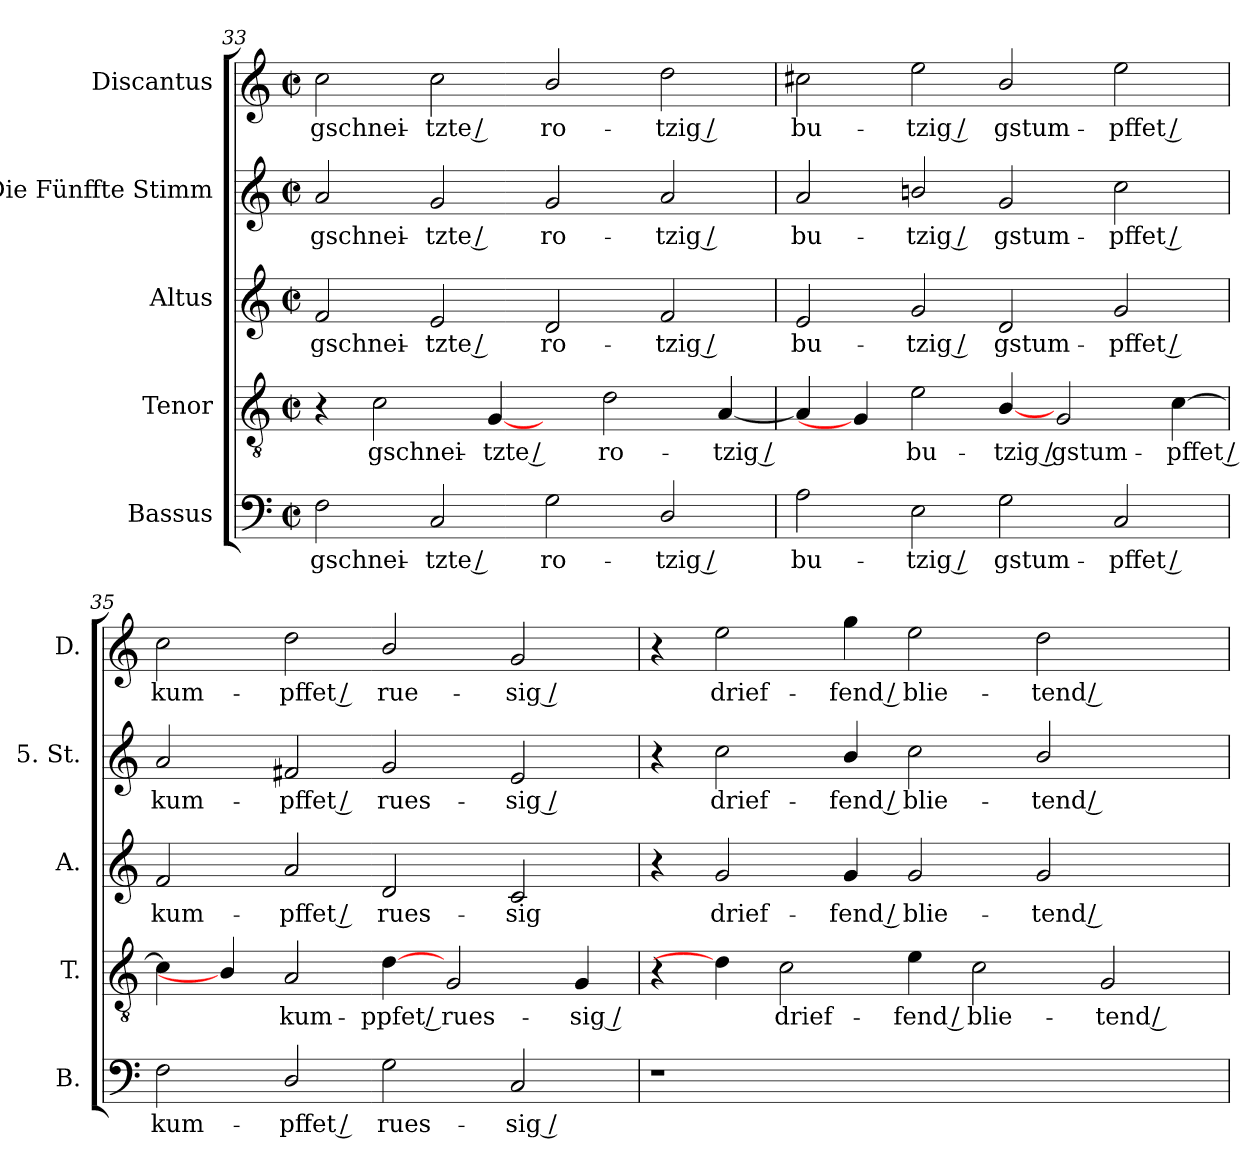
**kern	**text	**kern	**text	**kern	**text	**kern	**text	**kern	**text
*part5	*part5	*part4	*part4	*part3	*part3	*part2	*part2	*part1	*part1
*staff5	*staff5	*staff4	*staff4	*staff3	*staff3	*staff2	*staff2	*staff1	*staff1
*I"Bassus	*	*I"Tenor	*	*I"Altus	*	*I"Die Fünffte Stimm	*	*I"Discantus	*
*I'B.	*	*I'T.	*	*I'A.	*	*I'5. St.	*	*I'D.	*
*clefF4	*	*clefGv2	*	*clefG2	*	*clefG2	*	*clefG2	*
*	*	*ITrd7c12	*	*	*	*	*	*	*
*k[]	*	*k[]	*	*k[]	*	*k[]	*	*k[]	*
*C:	*	*C:	*	*C:	*	*C:	*	*C:	*
*M2/2	*	*M2/2	*	*M2/2	*	*M2/2	*	*M2/2	*
*met(c|)	*	*met(c|)	*	*met(c|)	*	*met(c|)	*	*met(c|)	*
=33	=33	=33	=33	=33	=33	=33	=33	=33	=33
!	!LO:LY:b:color=#000000	!	!	!	!	!	!	!	!
!	!	!	!	!	!LO:LY:b:color=#000000	!	!	!	!
!	!	!	!	!	!	!	!LO:LY:b:color=#000000	!	!
!	!	!	!	!	!	!	!	!	!LO:LY:b:color=#000000
2Fi\	gschnei-	4r	.	2fi/	gschnei-	2ai/	gschnei-	2cci\	gschnei-
!	!	!	!LO:LY:b:color=#000000	!	!	!	!	!	!
.	.	2Ci\	gschnei-	.	.	.	.	.	.
!	!LO:LY:b:color=#000000	!	!	!	!	!	!	!	!
!	!	!	!	!	!LO:LY:b:color=#000000	!	!	!	!
!	!	!	!	!	!	!	!LO:LY:b:color=#000000	!	!
!	!	!	!	!	!	!	!	!	!LO:LY:b:color=#000000
2Ci/	-tzte /	.	.	2ei/	-tzte /	2gi/	-tzte /	2cci\	-tzte /
!	!	!	!LO:LY:b:color=#000000	!	!	!	!	!	!
.	.	[4GGi/	-tzte /	.	.	.	.	.	.
!	!LO:LY:b:color=#000000	!	!	!	!	!	!	!	!
!	!	!	!	!	!LO:LY:b:color=#000000	!	!	!	!
!	!	!	!	!	!	!	!LO:LY:b:color=#000000	!	!
!	!	!	!	!	!	!	!	!	!LO:LY:b:color=#000000
2Gi\	ro-	4ryy	.	2di/	ro-	2gi/	ro-	2bi/	ro-
!	!	!	!LO:LY:b:color=#000000	!	!	!	!	!	!
.	.	2Di\	ro-	.	.	.	.	.	.
!	!LO:LY:b:color=#000000	!	!	!	!	!	!	!	!
!	!	!	!	!	!LO:LY:b:color=#000000	!	!	!	!
!	!	!	!	!	!	!	!LO:LY:b:color=#000000	!	!
!	!	!	!	!	!	!	!	!	!LO:LY:b:color=#000000
2Di/	-tzig /	.	.	2fi/	-tzig /	2ai/	-tzig /	2ddi\	-tzig /
!	!	!	!LO:LY:b:color=#000000	!	!	!	!	!	!
.	.	[4AAi/	-tzig /	.	.	.	.	.	.
!!LO:PB:g=z
=34	=34	=34	=34	=34	=34	=34	=34	=34	=34
!	!LO:LY:b:color=#000000	!	!	!	!	!	!	!	!
!	!	!	!	!	!LO:LY:b:color=#000000	!	!	!	!
!	!	!	!	!	!	!	!LO:LY:b:color=#000000	!	!
!	!	!	!	!	!	!	!	!	!LO:LY:b:color=#000000
2Ai\	bu-	4AAi/]	.	2ei/	bu-	2ai/	bu-	2cc#Xi\	bu-
.	.	4GGi/]	.	.	.	.	.	.	.
!	!LO:LY:b:color=#000000	!	!	!	!	!	!	!	!
!	!	!	!LO:LY:b:color=#000000	!	!	!	!	!	!
!	!	!	!	!	!LO:LY:b:color=#000000	!	!	!	!
!	!	!	!	!	!	!	!LO:LY:b:color=#000000	!	!
!	!	!	!	!	!	!	!	!	!LO:LY:b:color=#000000
2Ei\	-tzig /	2Ei\	bu-	2gi/	-tzig /	2bni/	-tzig /	2eei\	-tzig /
!	!LO:LY:b:color=#000000	!	!	!	!	!	!	!	!
!	!	!	!LO:LY:b:color=#000000	!	!	!	!	!	!
!	!	!	!	!	!LO:LY:b:color=#000000	!	!	!	!
!	!	!	!	!	!	!	!LO:LY:b:color=#000000	!	!
!	!	!	!	!	!	!	!	!	!LO:LY:b:color=#000000
2Gi\	gstum-	[4BBi/	-tzig /	2di/	gstum-	2gi/	gstum-	2bi/	gstum-
!	!	!	!LO:LY:b:color=#000000	!	!	!	!	!	!
.	.	2GGi/	gstum-	.	.	.	.	.	.
!	!LO:LY:b:color=#000000	!	!	!	!	!	!	!	!
!	!	!	!	!	!LO:LY:b:color=#000000	!	!	!	!
!	!	!	!	!	!	!	!LO:LY:b:color=#000000	!	!
!	!	!	!	!	!	!	!	!	!LO:LY:b:color=#000000
2Ci/	-pffet /	.	.	2gi/	-pffet /	2cci\	-pffet /	2eei\	-pffet /
!	!	!	!LO:LY:b:color=#000000	!	!	!	!	!	!
.	.	[4Ci\	-pffet /	.	.	.	.	.	.
=35	=35	=35	=35	=35	=35	=35	=35	=35	=35
!	!LO:LY:b:color=#000000	!	!	!	!	!	!	!	!
!	!	!	!	!	!LO:LY:b:color=#000000	!	!	!	!
!	!	!	!	!	!	!	!LO:LY:b:color=#000000	!	!
!	!	!	!	!	!	!	!	!	!LO:LY:b:color=#000000
2Fi\	kum-	4Ci\]	.	2fi/	kum-	2ai/	kum-	2cci\	kum-
.	.	4BBi/]	.	.	.	.	.	.	.
!	!LO:LY:b:color=#000000	!	!	!	!	!	!	!	!
!	!	!	!LO:LY:b:color=#000000	!	!	!	!	!	!
!	!	!	!	!	!LO:LY:b:color=#000000	!	!	!	!
!	!	!	!	!	!	!	!LO:LY:b:color=#000000	!	!
!	!	!	!	!	!	!	!	!	!LO:LY:b:color=#000000
2Di/	-pffet /	2AAi/	kum-	2ai/	-pffet /	2f#Xi/	-pffet /	2ddi\	-pffet /
!	!LO:LY:b:color=#000000	!	!	!	!	!	!	!	!
!	!	!	!LO:LY:b:color=#000000	!	!	!	!	!	!
!	!	!	!	!	!LO:LY:b:color=#000000	!	!	!	!
!	!	!	!	!	!	!	!LO:LY:b:color=#000000	!	!
!	!	!	!	!	!	!	!	!	!LO:LY:b:color=#000000
2Gi\	rues-	[4Di\	-ppfet /	2di/	rues-	2gi/	rues-	2bi/	rue-
!	!	!	!LO:LY:b:color=#000000	!	!	!	!	!	!
.	.	2GGi/	rues-	.	.	.	.	.	.
!	!LO:LY:b:color=#000000	!	!	!	!	!	!	!	!
!	!	!	!	!	!LO:LY:b:color=#000000	!	!	!	!
!	!	!	!	!	!	!	!LO:LY:b:color=#000000	!	!
!	!	!	!	!	!	!	!	!	!LO:LY:b:color=#000000
2Ci/	-sig /	.	.	2ci/	-sig	2ei/	-sig /	2gi/	-sig /
!	!	!	!LO:LY:b:color=#000000	!	!	!	!	!	!
.	.	4GGi/	-sig /	.	.	.	.	.	.
=36	=36	=36	=36	=36	=36	=36	=36	=36	=36
!LO:N:vis=1	!	!	!	!	!	!	!	!	!
1r	.	4r	.	4r	.	4r	.	4r	.
!	!	!	!	!	!LO:LY:b:color=#000000	!	!	!	!
!	!	!	!	!	!	!	!LO:LY:b:color=#000000	!	!
!	!	!	!	!	!	!	!	!	!LO:LY:b:color=#000000
.	.	4Di\]	.	2gi/	drief-	2cci\	drief-	2eei\	drief-
!	!	!	!LO:LY:b:color=#000000	!	!	!	!	!	!
.	.	2Ci\	drief-	.	.	.	.	.	.
!	!	!	!	!	!LO:LY:b:color=#000000	!	!	!	!
!	!	!	!	!	!	!	!LO:LY:b:color=#000000	!	!
!	!	!	!	!	!	!	!	!	!LO:LY:b:color=#000000
.	.	.	.	4gi/	-fend /	4bi/	-fend /	4ggi\	-fend /
!	!	!	!LO:LY:b:color=#000000	!	!	!	!	!	!
!	!	!	!	!	!LO:LY:b:color=#000000	!	!	!	!
!	!	!	!	!	!	!	!LO:LY:b:color=#000000	!	!
!	!	!	!	!	!	!	!	!	!LO:LY:b:color=#000000
1ryy	.	4Ei\	-fend /	2gi/	blie-	2cci\	blie-	2eei\	blie-
!	!	!	!LO:LY:b:color=#000000	!	!	!	!	!	!
.	.	2Ci\	blie-	.	.	.	.	.	.
!	!	!	!	!	!LO:LY:b:color=#000000	!	!	!	!
!	!	!	!	!	!	!	!LO:LY:b:color=#000000	!	!
!	!	!	!	!	!	!	!	!	!LO:LY:b:color=#000000
.	.	.	.	2gi/	-tend /	2bi/	-tend /	2ddi\	-tend /
!	!	!	!LO:LY:b:color=#000000	!	!	!	!	!	!
.	.	2GGi/	-tend /	.	.	.	.	.	.
4ryy	.	.	.	4ryy	.	4ryy	.	4ryy	.
=	=	=	=	=	=	=	=	=	=
*-	*-	*-	*-	*-	*-	*-	*-	*-	*-
